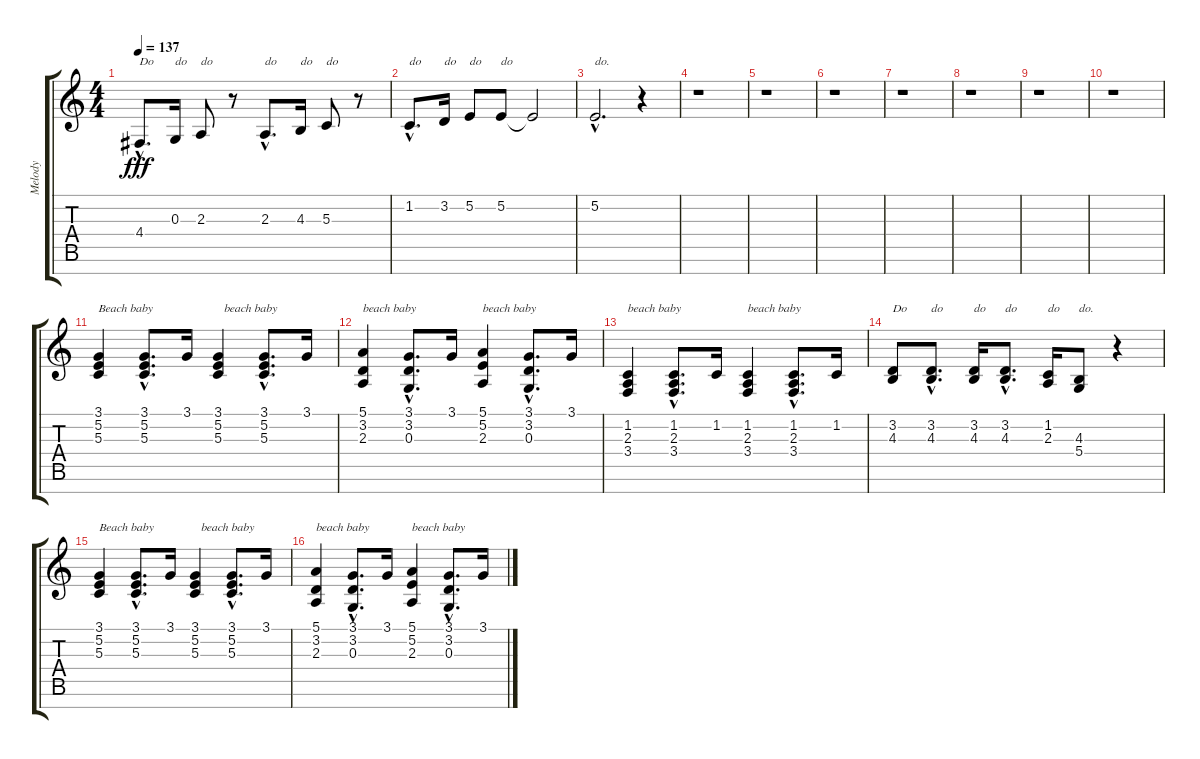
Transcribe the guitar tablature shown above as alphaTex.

\track ("Melody" "Melody") {instrument baritonesax}
\staff {score tabs}
\tuning (E4 B3 G3 D3 A2 E2 B1) {hide}
\ts (4 4)
\tempo 137
\clef g2
\ks c
4.4{hac}.8{d txt "Do" dy fff} 0.3.16{txt "do"} 2.3.8{txt "do"} r.8 2.3{hac}.8{d txt "do"} 4.3.16{txt "do"} 5.3.8{txt "do"} r.8 |
1.2{hac}.8{d txt "do"} 3.2.16{txt "do"} 5.2.8{txt "do"} 5.2.8{txt "do"} 5.2{t}.2 |
5.2{hac}.2{d txt "do."} r.4 |
r.1 |
r.1 |
r.1 |
r.1 |
r.1 |
r.1 |
r.1 |
(3.1 5.2 5.3).4{txt "Beach baby"} (3.1{hac} 5.2{hac} 5.3{hac}).8{d txt " "} 3.1.16 (3.1 5.2 5.3).4{txt "  beach baby"} (3.1{hac} 5.2{hac} 5.3{hac}).8{d txt " "} 3.1.16 |
(5.1 3.2 2.3).4{txt "beach baby"} (3.1{hac} 3.2{hac} 0.3{hac}).8{d} 3.1.16 (5.1 5.2 2.3).4{txt "beach baby"} (3.1{hac} 3.2{hac} 0.3{hac}).8{d} 3.1.16 |
(1.2 2.3 3.4).4{txt "beach baby"} (1.2{hac} 2.3{hac} 3.4{hac}).8{d} 1.2.16 (1.2 2.3 3.4).4{txt "beach baby"} (1.2{hac} 2.3{hac} 3.4{hac}).8{d} 1.2.16 |
(3.2 4.3).8{txt "Do"} (3.2{hac} 4.3{hac}).8{d txt "do"} (3.2 4.3).16{txt "do"} (3.2{hac} 4.3{hac}).8{d txt "do"} (1.2 2.3).16{txt "do"} (4.3 5.4).8{txt "do."} r.4 |
(3.1 5.2 5.3).4{txt "Beach baby"} (3.1{hac} 5.2{hac} 5.3{hac}).8{d txt " "} 3.1.16 (3.1 5.2 5.3).4{txt "  beach baby"} (3.1{hac} 5.2{hac} 5.3{hac}).8{d txt " "} 3.1.16 |
(5.1 3.2 2.3).4{txt "beach baby"} (3.1{hac} 3.2{hac} 0.3{hac}).8{d} 3.1.16 (5.1 5.2 2.3).4{txt "beach baby"} (3.1{hac} 3.2{hac} 0.3{hac}).8{d} 3.1.16
